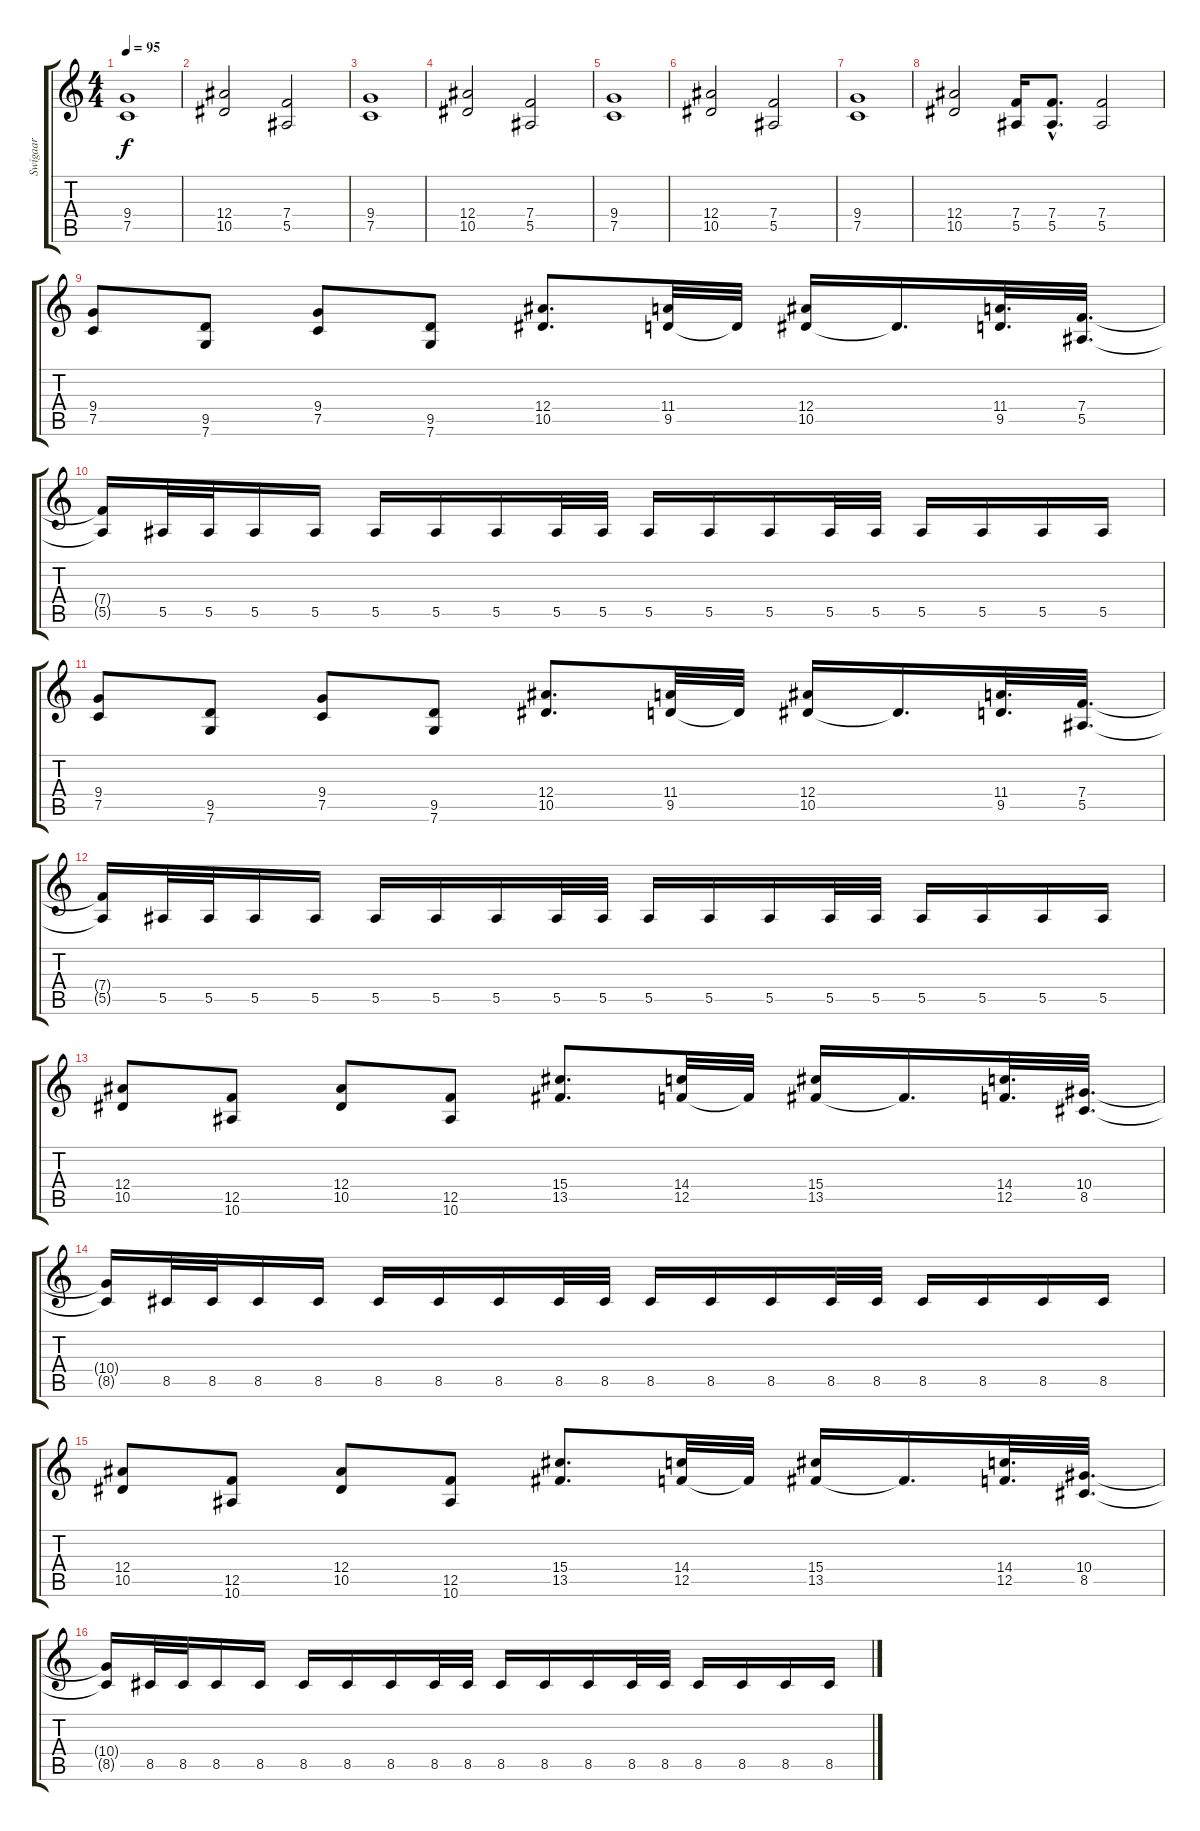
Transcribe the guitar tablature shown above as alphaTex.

\track ("Swigaar" "Swigaar") {instrument distortionguitar}
\staff {score tabs}
\tuning (C4 G3 Eb3 Bb2 F2 C2) {hide}
\ts (4 4)
\tempo 95
\clef g2
\ks c
(9.4 7.5).1{dy f} |
(12.4 10.5).2 (7.4 5.5).2 |
(9.4 7.5).1 |
(12.4 10.5).2 (7.4 5.5).2 |
(9.4 7.5).1 |
(12.4 10.5).2 (7.4 5.5).2 |
(9.4 7.5).1 |
(12.4 10.5).2 (7.4 5.5).16 (7.4{hac} 5.5{hac}).8{d} (7.4 5.5).2 |
(9.4 7.5).8 (9.5 7.6).8 (9.4 7.5).8 (9.5 7.6).8 (12.4 10.5).8{d} (11.4 9.5).32 9.5{t}.32 (12.4 10.5).16 10.5{t}.16{d} (11.4 9.5).32{d} (7.4 5.5).32{d} |
(7.4{t} 5.5{t}).16 5.5.32 5.5.32 5.5.16 5.5.16 5.5.16 5.5.16 5.5.16 5.5.32 5.5.32 5.5.16 5.5.16 5.5.16 5.5.32 5.5.32 5.5.16 5.5.16 5.5.16 5.5.16 |
(9.4 7.5).8 (9.5 7.6).8 (9.4 7.5).8 (9.5 7.6).8 (12.4 10.5).8{d} (11.4 9.5).32 9.5{t}.32 (12.4 10.5).16 10.5{t}.16{d} (11.4 9.5).32{d} (7.4 5.5).32{d} |
(7.4{t} 5.5{t}).16 5.5.32 5.5.32 5.5.16 5.5.16 5.5.16 5.5.16 5.5.16 5.5.32 5.5.32 5.5.16 5.5.16 5.5.16 5.5.32 5.5.32 5.5.16 5.5.16 5.5.16 5.5.16 |
(12.4 10.5).8 (12.5 10.6).8 (12.4 10.5).8 (12.5 10.6).8 (15.4 13.5).8{d} (14.4 12.5).32 12.5{t}.32 (15.4 13.5).16 13.5{t}.16{d} (14.4 12.5).32{d} (10.4 8.5).32{d} |
(10.4{t} 8.5{t}).16 8.5.32 8.5.32 8.5.16 8.5.16 8.5.16 8.5.16 8.5.16 8.5.32 8.5.32 8.5.16 8.5.16 8.5.16 8.5.32 8.5.32 8.5.16 8.5.16 8.5.16 8.5.16 |
(12.4 10.5).8 (12.5 10.6).8 (12.4 10.5).8 (12.5 10.6).8 (15.4 13.5).8{d} (14.4 12.5).32 12.5{t}.32 (15.4 13.5).16 13.5{t}.16{d} (14.4 12.5).32{d} (10.4 8.5).32{d} |
(10.4{t} 8.5{t}).16 8.5.32 8.5.32 8.5.16 8.5.16 8.5.16 8.5.16 8.5.16 8.5.32 8.5.32 8.5.16 8.5.16 8.5.16 8.5.32 8.5.32 8.5.16 8.5.16 8.5.16 8.5.16
